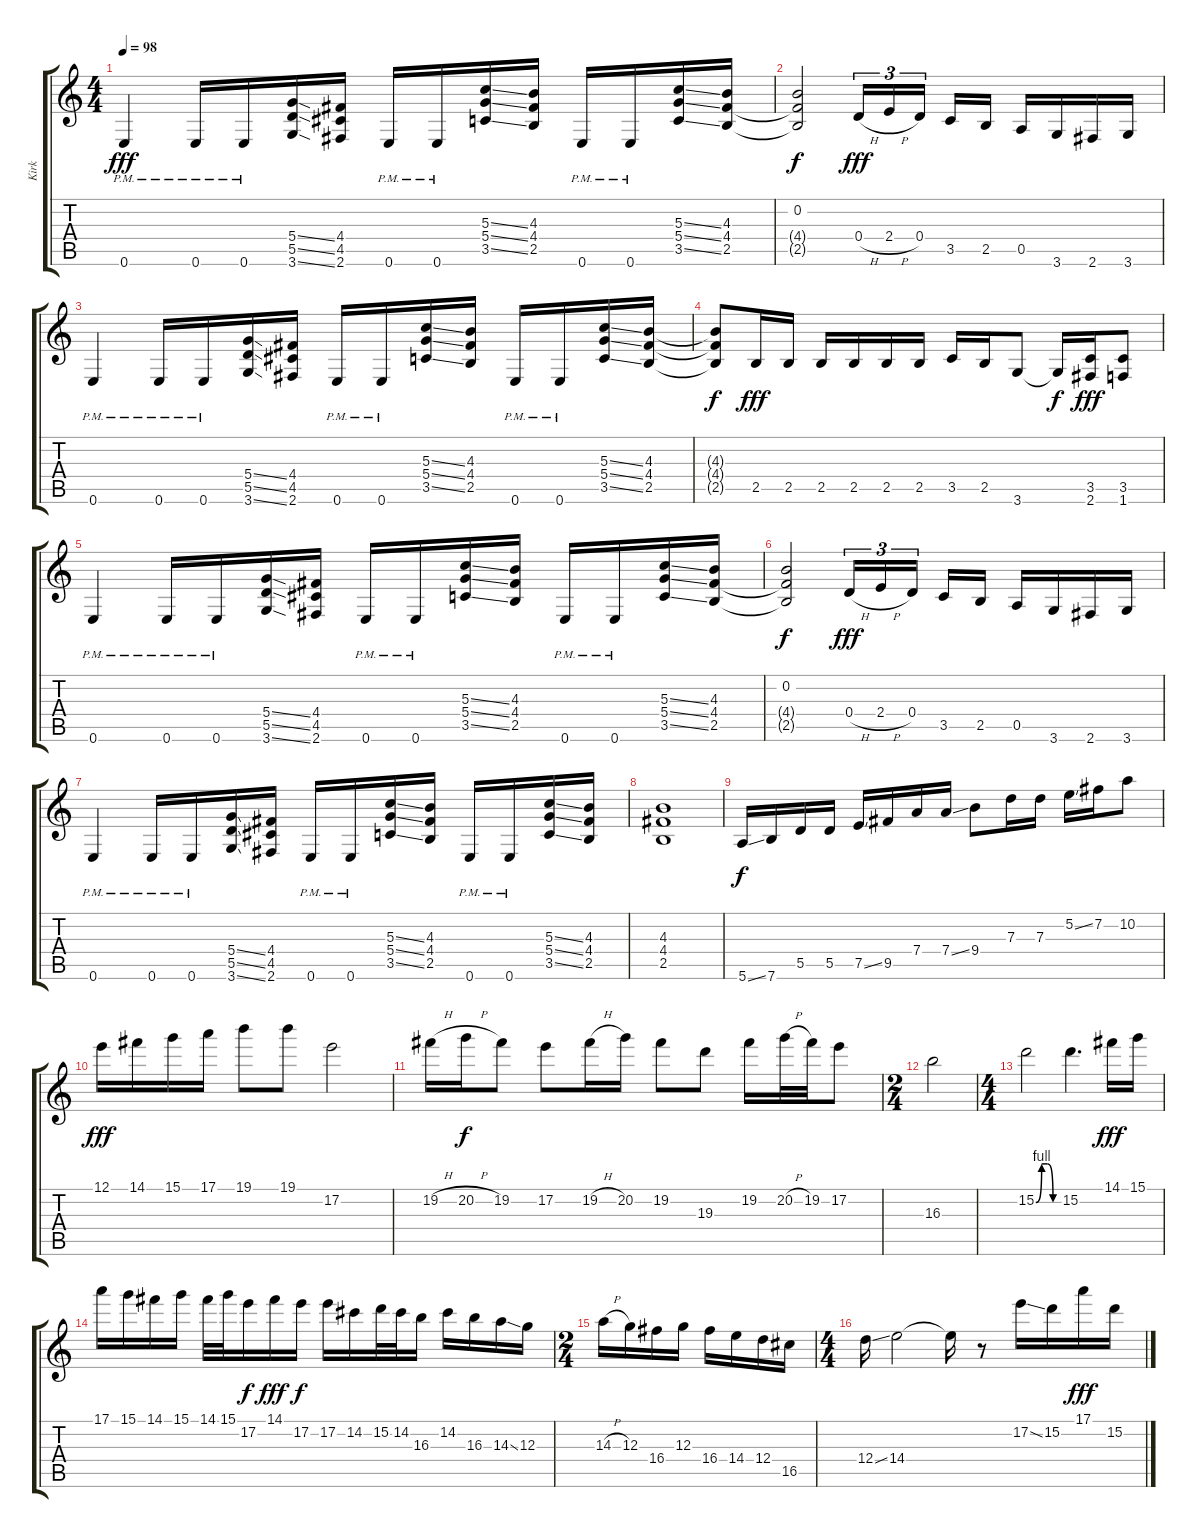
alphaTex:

\track ("Kirk" "Kirk") {instrument electricguitarclean}
\staff {score tabs}
\tuning (E4 B3 G3 D3 A2 E2) {hide}
\ts (4 4)
\tempo 98
\clef g2
\ks c
0.6{pm}.4{dy fff} 0.6{pm}.16 0.6{pm}.16 (5.4{ss} 5.5{ss} 3.6{ss}).16 (4.4 4.5 2.6).16 0.6{pm}.16 0.6{pm}.16 (5.3{ss} 5.4{ss} 3.5{ss}).16 (4.3 4.4 2.5).16 0.6{pm}.16 0.6{pm}.16 (5.3{ss} 5.4{ss} 3.5{ss}).16 (4.3 4.4 2.5).16 |
(0.2 4.4{t} 2.5{t}).2{dy f} 0.4{h}.16{tu (3 2) dy fff} 2.4{h}.16{tu (3 2)} 0.4.16{tu (3 2) beam splitsecondary} 3.5.16 2.5.16 0.5.16 3.6.16 2.6.16 3.6.16 |
0.6{pm}.4 0.6{pm}.16 0.6{pm}.16 (5.4{ss} 5.5{ss} 3.6{ss}).16 (4.4 4.5 2.6).16 0.6{pm}.16 0.6{pm}.16 (5.3{ss} 5.4{ss} 3.5{ss}).16 (4.3 4.4 2.5).16 0.6{pm}.16 0.6{pm}.16 (5.3{ss} 5.4{ss} 3.5{ss}).16 (4.3 4.4 2.5).16 |
(4.3{t} 4.4{t} 2.5{t}).8{dy f} 2.5.16{dy fff} 2.5.16 2.5.16 2.5.16 2.5.16 2.5.16 3.5.16 2.5.16 3.6.8 3.6{t}.16{dy f} (3.5 2.6).16{dy fff} (3.5 1.6).8 |
0.6{pm}.4 0.6{pm}.16 0.6{pm}.16 (5.4{ss} 5.5{ss} 3.6{ss}).16 (4.4 4.5 2.6).16 0.6{pm}.16 0.6{pm}.16 (5.3{ss} 5.4{ss} 3.5{ss}).16 (4.3 4.4 2.5).16 0.6{pm}.16 0.6{pm}.16 (5.3{ss} 5.4{ss} 3.5{ss}).16 (4.3 4.4 2.5).16 |
(0.2 4.4{t} 2.5{t}).2{dy f} 0.4{h}.16{tu (3 2) dy fff} 2.4{h}.16{tu (3 2)} 0.4.16{tu (3 2) beam splitsecondary} 3.5.16 2.5.16 0.5.16 3.6.16 2.6.16 3.6.16 |
0.6{pm}.4 0.6{pm}.16 0.6{pm}.16 (5.4{ss} 5.5{ss} 3.6{ss}).16 (4.4 4.5 2.6).16 0.6{pm}.16 0.6{pm}.16 (5.3{ss} 5.4{ss} 3.5{ss}).16 (4.3 4.4 2.5).16 0.6{pm}.16 0.6{pm}.16 (5.3{ss} 5.4{ss} 3.5{ss}).16 (4.3 4.4 2.5).16 |
(4.3 4.4 2.5).1 |
5.6{ss}.16{dy f} 7.6.16 5.5.16 5.5.16 7.5{ss}.16 9.5.16 7.4.16 7.4{ss}.16 9.4.8 7.3.16 7.3.16 5.2{ss}.16 7.2.16 10.2.8 |
12.1.16{dy fff} 14.1.16 15.1.16 17.1.16 19.1.8 19.1.8 17.2.2 |
19.2{h}.16 20.2{h}.16{dy f} 19.2.8 17.2.8 19.2{h}.16 20.2.16 19.2.8 19.3.8 19.2.16 20.2{h}.32 19.2.32 17.2.8 |
\ts (2 4)
16.3.2 |
\ts (4 4)
15.2{be (custom 0 0 15 4 30 4 45 0 60 0)}.2 15.2.4{d} 14.1.16{dy fff} 15.1.16 |
17.1.16 15.1.16 14.1.16 15.1.16 14.1.32 15.1.32 17.2.16{dy f} 14.1.16{dy fff} 17.2.16{dy f} 17.2.16 14.2.16 15.2.32 14.2.32 16.3.16 14.2.16 16.3.16 14.3{ss}.16 12.3.16 |
\ts (2 4)
14.3{h}.16 12.3.16 16.4.16 12.3.16 16.4.16 14.4.16 12.4.16 16.5.16 |
\ts (4 4)
12.4{ss}.16 14.4.2 14.4{t}.16 r.8 17.2{ss}.16 15.2.16 17.1.16{dy fff} 15.2{ss}.16
